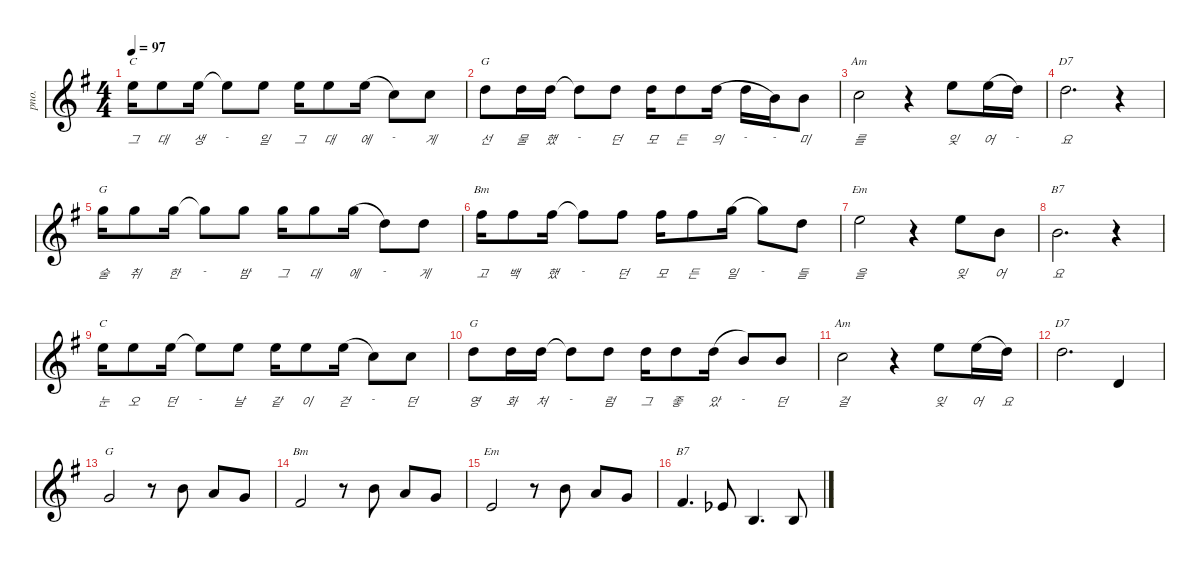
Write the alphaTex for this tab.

\defaultSystemsLayout 4
\hideDynamics
\bracketExtendMode nobrackets
\track ("Acoustic Piano" "pno.") {defaultSystemsLayout 4 instrument acousticgrandpiano}
\staff {score}
\tuning (E4 B3 G3 D3 A2 E2)
\chord ("G" 10 x x x x x) {firstfret 10 showdiagram false showfingering false}
\chord ("B7" 2 x x x x x) {showdiagram false showfingering false}
\chord ("G" 3 x x x x x) {showdiagram false showfingering false}
\chord ("Em" 0 x x x x x) {showdiagram false showfingering false}
\chord ("G" 15 x x x x x) {firstfret 15 showdiagram false showfingering false}
\chord ("Bm" 14 x x x x x) {firstfret 14 showdiagram false showfingering false}
\chord ("Em" 12 x x x x x) {firstfret 12 showdiagram false showfingering false}
\chord ("B7" 7 x x x x x) {firstfret 7 showdiagram false showfingering false}
\chord ("C" 12 x x x x x) {firstfret 12 showdiagram false showfingering false}
\chord ("Am" 8 x x x x x) {firstfret 8 showdiagram false showfingering false}
\chord ("D7" 10 x x x x x) {firstfret 10 showdiagram false showfingering false}
\chord ("Bm" 2 x x x x x) {showdiagram false showfingering false}
\ts (4 4)
\tempo 97
\clef g2
\ks g
12.1{acc forcenatural}.16{ch "C" lyrics (0 "그") lyrics (1 "") lyrics (2 "") lyrics (3 "") lyrics (4 "") dy mf beam Down} 12.1{acc forcenatural}.8{lyrics (0 "대") lyrics (1 "") lyrics (2 "") lyrics (3 "") lyrics (4 "") beam Down} 12.1{acc forcenatural}.16{lyrics (0 "생") lyrics (1 "") lyrics (2 "") lyrics (3 "") lyrics (4 "") beam Down} 12.1{t acc forcenatural}.8{lyrics (0 "-") lyrics (1 "") lyrics (2 "") lyrics (3 "") lyrics (4 "") beam Down} 12.1{acc forcenatural}.8{lyrics (0 "일") lyrics (1 "") lyrics (2 "") lyrics (3 "") lyrics (4 "") beam Down} 12.1{acc forcenatural}.16{lyrics (0 "그") lyrics (1 "") lyrics (2 "") lyrics (3 "") lyrics (4 "") beam Down} 12.1{acc forcenatural}.8{lyrics (0 "대") lyrics (1 "") lyrics (2 "") lyrics (3 "") lyrics (4 "") beam Down} 12.1{acc forcenatural}.16{lyrics (0 "에") lyrics (1 "") lyrics (2 "") lyrics (3 "") lyrics (4 "") legatoorigin beam Down} 8.1{acc forcenatural}.8{lyrics (0 "-") lyrics (1 "") lyrics (2 "") lyrics (3 "") lyrics (4 "") beam Down} 8.1{acc forcenatural}.8{lyrics (0 "게") lyrics (1 "") lyrics (2 "") lyrics (3 "") lyrics (4 "") beam Down} |
10.1{acc forcenatural}.8{ch "G" lyrics (0 "선") lyrics (1 "") lyrics (2 "") lyrics (3 "") lyrics (4 "") beam Down} 10.1{acc forcenatural}.16{lyrics (0 "물") lyrics (1 "") lyrics (2 "") lyrics (3 "") lyrics (4 "") beam Down} 10.1{acc forcenatural}.16{lyrics (0 "했") lyrics (1 "") lyrics (2 "") lyrics (3 "") lyrics (4 "") beam Down} 10.1{t acc forcenatural}.8{lyrics (0 "-") lyrics (1 "") lyrics (2 "") lyrics (3 "") lyrics (4 "") beam Down} 10.1{acc forcenatural}.8{lyrics (0 "던") lyrics (1 "") lyrics (2 "") lyrics (3 "") lyrics (4 "") beam Down} 10.1{acc forcenatural}.16{lyrics (0 "모") lyrics (1 "") lyrics (2 "") lyrics (3 "") lyrics (4 "") beam Down} 10.1{acc forcenatural}.8{lyrics (0 "든") lyrics (1 "") lyrics (2 "") lyrics (3 "") lyrics (4 "") beam Down} 10.1{acc forcenatural}.16{lyrics (0 "의") lyrics (1 "") lyrics (2 "") lyrics (3 "") lyrics (4 "") legatoorigin beam Down} 10.1{acc forcenatural}.16{lyrics (0 "-") lyrics (1 "") lyrics (2 "") lyrics (3 "") lyrics (4 "") legatoorigin beam Down} 7.1{acc forcenatural}.16{lyrics (0 "-") lyrics (1 "") lyrics (2 "") lyrics (3 "") lyrics (4 "") beam Down} 7.1{acc forcenatural}.8{lyrics (0 "미") lyrics (1 "") lyrics (2 "") lyrics (3 "") lyrics (4 "") beam Down} |
8.1{acc forcenatural}.2{ch "Am" lyrics (0 "를") lyrics (1 "") lyrics (2 "") lyrics (3 "") lyrics (4 "") beam Down} r.4{beam Down} 12.1{acc forcenatural}.8{lyrics (0 "잊") lyrics (1 "") lyrics (2 "") lyrics (3 "") lyrics (4 "") beam Down} 12.1{acc forcenatural}.16{lyrics (0 "어") lyrics (1 "") lyrics (2 "") lyrics (3 "") lyrics (4 "") legatoorigin beam Down} 10.1{acc forcenatural}.16{lyrics (0 "-") lyrics (1 "") lyrics (2 "") lyrics (3 "") lyrics (4 "") beam Down} |
10.1{acc forcenatural}.2{d ch "D7" lyrics (0 "요") lyrics (1 "") lyrics (2 "") lyrics (3 "") lyrics (4 "") beam Down} r.4{beam Down} |
15.1{acc forcenatural}.16{ch "G" lyrics (0 "술") lyrics (1 "") lyrics (2 "") lyrics (3 "") lyrics (4 "") beam Down} 15.1{acc forcenatural}.8{lyrics (0 "취") lyrics (1 "") lyrics (2 "") lyrics (3 "") lyrics (4 "") beam Down} 15.1{acc forcenatural}.16{lyrics (0 "한") lyrics (1 "") lyrics (2 "") lyrics (3 "") lyrics (4 "") beam Down} 15.1{t acc forcenatural}.8{lyrics (0 "-") lyrics (1 "") lyrics (2 "") lyrics (3 "") lyrics (4 "") beam Down} 15.1{acc forcenatural}.8{lyrics (0 "밤") lyrics (1 "") lyrics (2 "") lyrics (3 "") lyrics (4 "") beam Down} 15.1{acc forcenatural}.16{lyrics (0 "그") lyrics (1 "") lyrics (2 "") lyrics (3 "") lyrics (4 "") beam Down} 15.1{acc forcenatural}.8{lyrics (0 "대") lyrics (1 "") lyrics (2 "") lyrics (3 "") lyrics (4 "") beam Down} 15.1{acc forcenatural}.16{lyrics (0 "에") lyrics (1 "") lyrics (2 "") lyrics (3 "") lyrics (4 "") legatoorigin beam Down} 10.1{acc forcenatural}.8{lyrics (0 "-") lyrics (1 "") lyrics (2 "") lyrics (3 "") lyrics (4 "") beam Down} 10.1{acc forcenatural}.8{lyrics (0 "게") lyrics (1 "") lyrics (2 "") lyrics (3 "") lyrics (4 "") beam Down} |
14.1{acc #}.16{ch "Bm" lyrics (0 "고") lyrics (1 "") lyrics (2 "") lyrics (3 "") lyrics (4 "") beam Down} 14.1{acc #}.8{lyrics (0 "백") lyrics (1 "") lyrics (2 "") lyrics (3 "") lyrics (4 "") beam Down} 14.1{acc #}.16{lyrics (0 "했") lyrics (1 "") lyrics (2 "") lyrics (3 "") lyrics (4 "") beam Down} 14.1{t acc #}.8{lyrics (0 "-") lyrics (1 "") lyrics (2 "") lyrics (3 "") lyrics (4 "") beam Down} 14.1{acc #}.8{lyrics (0 "던") lyrics (1 "") lyrics (2 "") lyrics (3 "") lyrics (4 "") beam Down} 14.1{acc #}.16{lyrics (0 "모") lyrics (1 "") lyrics (2 "") lyrics (3 "") lyrics (4 "") beam Down} 14.1{acc #}.8{lyrics (0 "든") lyrics (1 "") lyrics (2 "") lyrics (3 "") lyrics (4 "") beam Down} 15.1{acc forcenatural}.16{lyrics (0 "일") lyrics (1 "") lyrics (2 "") lyrics (3 "") lyrics (4 "") legatoorigin beam Down} 15.1{acc forcenatural}.8{lyrics (0 "-") lyrics (1 "") lyrics (2 "") lyrics (3 "") lyrics (4 "") beam Down} 10.1{acc forcenatural}.8{lyrics (0 "들") lyrics (1 "") lyrics (2 "") lyrics (3 "") lyrics (4 "") beam Down} |
12.1{acc forcenatural}.2{ch "Em" lyrics (0 "을") lyrics (1 "") lyrics (2 "") lyrics (3 "") lyrics (4 "") beam Down} r.4{beam Down} 12.1{acc forcenatural}.8{lyrics (0 "잊") lyrics (1 "") lyrics (2 "") lyrics (3 "") lyrics (4 "") beam Down} 7.1{acc forcenatural}.8{lyrics (0 "어") lyrics (1 "") lyrics (2 "") lyrics (3 "") lyrics (4 "") beam Down} |
7.1{acc forcenatural}.2{d ch "B7" lyrics (0 "요") lyrics (1 "") lyrics (2 "") lyrics (3 "") lyrics (4 "") beam Down} r.4{beam Down} |
12.1{acc forcenatural}.16{ch "C" lyrics (0 "눈") lyrics (1 "") lyrics (2 "") lyrics (3 "") lyrics (4 "") beam Down} 12.1{acc forcenatural}.8{lyrics (0 "오") lyrics (1 "") lyrics (2 "") lyrics (3 "") lyrics (4 "") beam Down} 12.1{acc forcenatural}.16{lyrics (0 "던") lyrics (1 "") lyrics (2 "") lyrics (3 "") lyrics (4 "") beam Down} 12.1{t acc forcenatural}.8{lyrics (0 "-") lyrics (1 "") lyrics (2 "") lyrics (3 "") lyrics (4 "") beam Down} 12.1{acc forcenatural}.8{lyrics (0 "날") lyrics (1 "") lyrics (2 "") lyrics (3 "") lyrics (4 "") beam Down} 12.1{acc forcenatural}.16{lyrics (0 "같") lyrics (1 "") lyrics (2 "") lyrics (3 "") lyrics (4 "") beam Down} 12.1{acc forcenatural}.8{lyrics (0 "이") lyrics (1 "") lyrics (2 "") lyrics (3 "") lyrics (4 "") beam Down} 12.1{acc forcenatural}.16{lyrics (0 "걷") lyrics (1 "") lyrics (2 "") lyrics (3 "") lyrics (4 "") legatoorigin beam Down} 8.1{acc forcenatural}.8{lyrics (0 "-") lyrics (1 "") lyrics (2 "") lyrics (3 "") lyrics (4 "") beam Down} 8.1{acc forcenatural}.8{lyrics (0 "던") lyrics (1 "") lyrics (2 "") lyrics (3 "") lyrics (4 "") beam Down} |
10.1{acc forcenatural}.8{ch "G" lyrics (0 "영") lyrics (1 "") lyrics (2 "") lyrics (3 "") lyrics (4 "") beam Down} 10.1{acc forcenatural}.16{lyrics (0 "화") lyrics (1 "") lyrics (2 "") lyrics (3 "") lyrics (4 "") beam Down} 10.1{acc forcenatural}.16{lyrics (0 "처") lyrics (1 "") lyrics (2 "") lyrics (3 "") lyrics (4 "") beam Down} 10.1{t acc forcenatural}.8{lyrics (0 "-") lyrics (1 "") lyrics (2 "") lyrics (3 "") lyrics (4 "") beam Down} 10.1{acc forcenatural}.8{lyrics (0 "럼") lyrics (1 "") lyrics (2 "") lyrics (3 "") lyrics (4 "") beam Down} 10.1{acc forcenatural}.16{lyrics (0 "그") lyrics (1 "") lyrics (2 "") lyrics (3 "") lyrics (4 "") beam Down} 10.1{acc forcenatural}.8{lyrics (0 "좋") lyrics (1 "") lyrics (2 "") lyrics (3 "") lyrics (4 "") beam Down} 10.1{acc forcenatural}.16{lyrics (0 "았") lyrics (1 "") lyrics (2 "") lyrics (3 "") lyrics (4 "") legatoorigin beam Down} 7.1{acc forcenatural}.8{lyrics (0 "-") lyrics (1 "") lyrics (2 "") lyrics (3 "") lyrics (4 "") beam Up} 7.1{acc forcenatural}.8{lyrics (0 "던") lyrics (1 "") lyrics (2 "") lyrics (3 "") lyrics (4 "") beam Up} |
8.1{acc forcenatural}.2{ch "Am" lyrics (0 "걸") lyrics (1 "") lyrics (2 "") lyrics (3 "") lyrics (4 "") beam Down} r.4{beam Down} 12.1{acc forcenatural}.8{lyrics (0 "잊") lyrics (1 "") lyrics (2 "") lyrics (3 "") lyrics (4 "") beam Down} 12.1{acc forcenatural}.16{lyrics (0 "어") lyrics (1 "") lyrics (2 "") lyrics (3 "") lyrics (4 "") legatoorigin beam Down} 10.1{acc forcenatural}.16{lyrics (0 "요") lyrics (1 "") lyrics (2 "") lyrics (3 "") lyrics (4 "") beam Down} |
10.1{acc forcenatural}.2{d ch "D7" beam Down} -2.1{acc forcenatural}.4{beam Up} |
3.1{acc forcenatural}.2{ch "G" beam Up} r.8{beam Down} 7.1{acc forcenatural}.8{beam Down} 5.1{acc forcenatural}.8{beam Up} 3.1{acc forcenatural}.8{beam Up} |
2.1{acc #}.2{ch "Bm" beam Up} r.8{beam Down} 7.1{acc forcenatural}.8{beam Down} 5.1{acc forcenatural}.8{beam Up} 3.1{acc forcenatural}.8{beam Up} |
0.1{acc forcenatural}.2{ch "Em" beam Up} r.8{beam Down} 7.1{acc forcenatural}.8{beam Down} 5.1{acc forcenatural}.8{beam Up} 3.1{acc forcenatural}.8{beam Up} |
2.1{acc #}.4{d ch "B7" beam Up} 4.2{acc b}.8{beam Up} -5.1{acc forcenatural}.4{d beam Up} -5.1{acc forcenatural}.8{beam Up}
